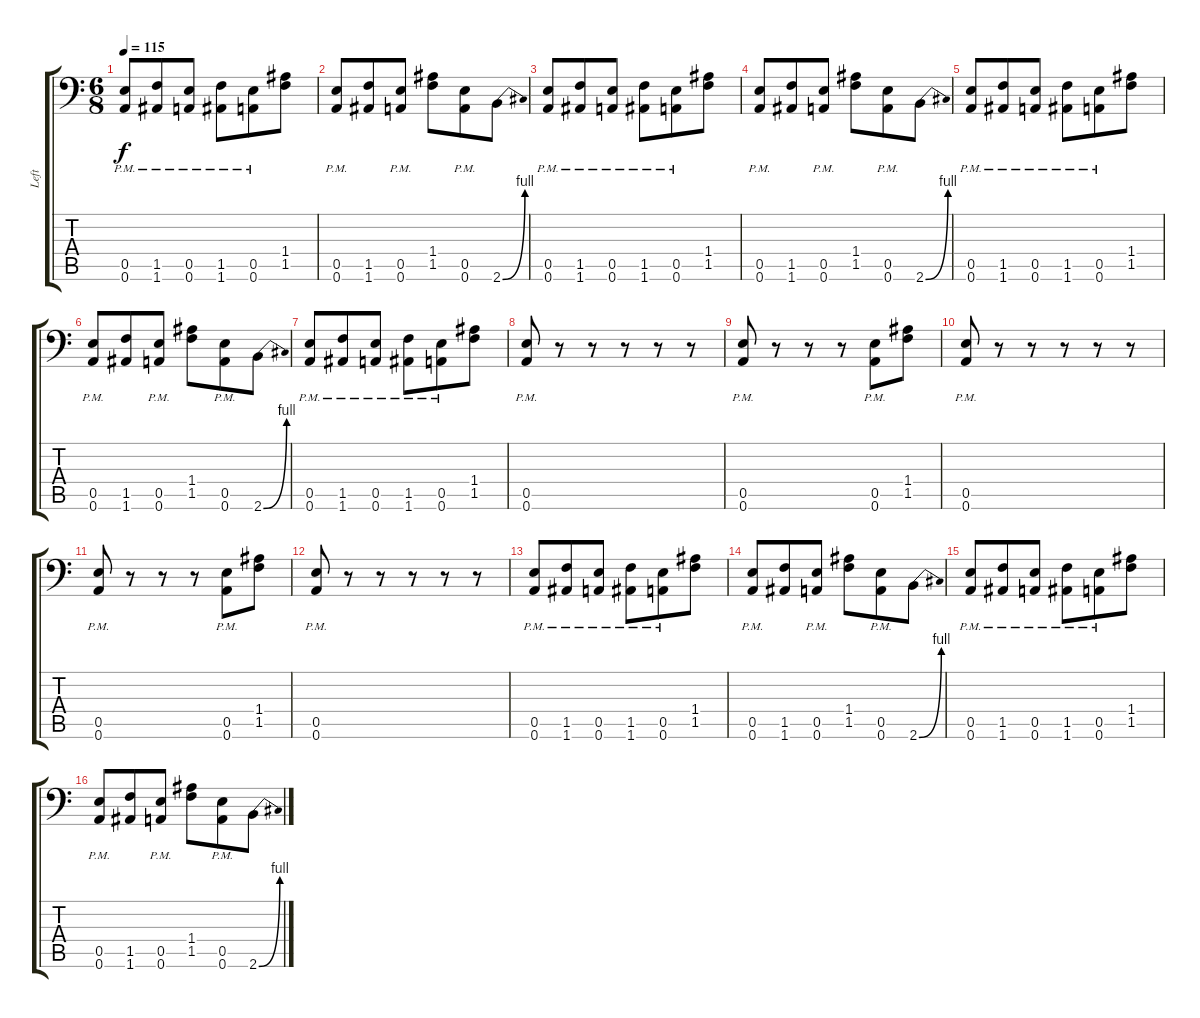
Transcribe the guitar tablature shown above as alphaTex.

\track ("Left" "Left") {instrument overdrivenguitar}
\staff {score tabs}
\tuning (B3 Gb3 D3 A2 E2 A1) {hide}
\ts (6 8)
\tempo 115
\clef f4
\ks c
(0.5{pm} 0.6{pm}).8{dy f} (1.5{pm} 1.6{pm}).8 (0.5{pm} 0.6{pm}).8 (1.5{pm} 1.6{pm}).8 (0.5{pm} 0.6{pm}).8 (1.4 1.5).8 |
(0.5{pm} 0.6{pm}).8 (1.5 1.6).8 (0.5{pm} 0.6{pm}).8 (1.4 1.5).8 (0.5{pm} 0.6{pm}).8 2.6{be (bend 0 0 60 4)}.8 |
(0.5{pm} 0.6{pm}).8 (1.5{pm} 1.6{pm}).8 (0.5{pm} 0.6{pm}).8 (1.5{pm} 1.6{pm}).8 (0.5{pm} 0.6{pm}).8 (1.4 1.5).8 |
(0.5{pm} 0.6{pm}).8 (1.5 1.6).8 (0.5{pm} 0.6{pm}).8 (1.4 1.5).8 (0.5{pm} 0.6{pm}).8 2.6{be (bend 0 0 60 4)}.8 |
(0.5{pm} 0.6{pm}).8 (1.5{pm} 1.6{pm}).8 (0.5{pm} 0.6{pm}).8 (1.5{pm} 1.6{pm}).8 (0.5{pm} 0.6{pm}).8 (1.4 1.5).8 |
(0.5{pm} 0.6{pm}).8 (1.5 1.6).8 (0.5{pm} 0.6{pm}).8 (1.4 1.5).8 (0.5{pm} 0.6{pm}).8 2.6{be (bend 0 0 60 4)}.8 |
(0.5{pm} 0.6{pm}).8 (1.5{pm} 1.6{pm}).8 (0.5{pm} 0.6{pm}).8 (1.5{pm} 1.6{pm}).8 (0.5{pm} 0.6{pm}).8 (1.4 1.5).8 |
(0.5{pm} 0.6{pm}).8 r.8 r.8 r.8 r.8 r.8 |
(0.5{pm} 0.6{pm}).8 r.8 r.8 r.8 (0.5{pm} 0.6{pm}).8 (1.4 1.5).8 |
(0.5{pm} 0.6{pm}).8 r.8 r.8 r.8 r.8 r.8 |
(0.5{pm} 0.6{pm}).8 r.8 r.8 r.8 (0.5{pm} 0.6{pm}).8 (1.4 1.5).8 |
(0.5{pm} 0.6{pm}).8 r.8 r.8 r.8 r.8 r.8 |
(0.5{pm} 0.6{pm}).8 (1.5{pm} 1.6{pm}).8 (0.5{pm} 0.6{pm}).8 (1.5{pm} 1.6{pm}).8 (0.5{pm} 0.6{pm}).8 (1.4 1.5).8 |
(0.5{pm} 0.6{pm}).8 (1.5 1.6).8 (0.5{pm} 0.6{pm}).8 (1.4 1.5).8 (0.5{pm} 0.6{pm}).8 2.6{be (bend 0 0 60 4)}.8 |
(0.5{pm} 0.6{pm}).8 (1.5{pm} 1.6{pm}).8 (0.5{pm} 0.6{pm}).8 (1.5{pm} 1.6{pm}).8 (0.5{pm} 0.6{pm}).8 (1.4 1.5).8 |
(0.5{pm} 0.6{pm}).8 (1.5 1.6).8 (0.5{pm} 0.6{pm}).8 (1.4 1.5).8 (0.5{pm} 0.6{pm}).8 2.6{be (bend 0 0 60 4)}.8
